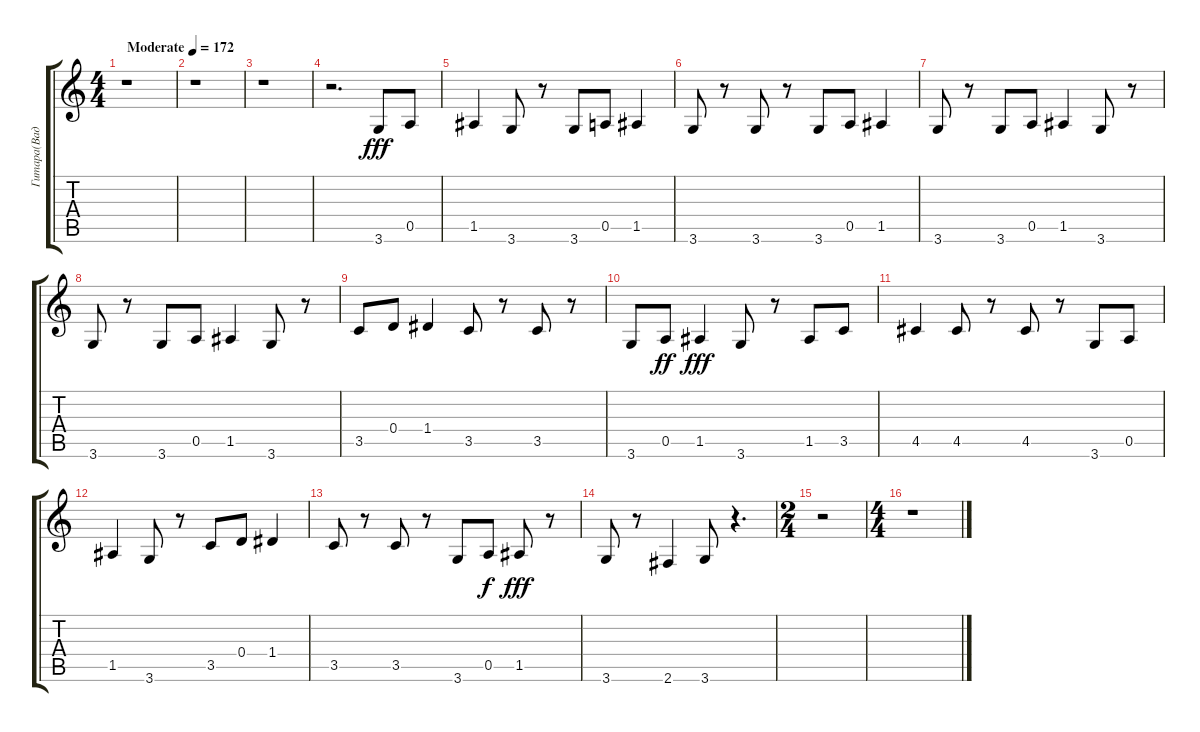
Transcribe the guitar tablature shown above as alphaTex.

\track ("Гитара(Вадим)" "Гитара(Вад") {instrument distortionguitar}
\staff {score tabs}
\tuning (E4 B3 G3 D3 A2 E2) {hide}
\ts (4 4)
\tempo (172 "Moderate")
\clef g2
\ks c
r.1{dy fff instrument distortionguitar} |
r.1 |
r.1 |
r.2{d} 3.6.8 0.5.8 |
1.5.4 3.6.8 r.8 3.6.8 0.5.8 1.5.4 |
3.6.8 r.8 3.6.8 r.8 3.6.8 0.5.8 1.5.4 |
3.6.8 r.8 3.6.8 0.5.8 1.5.4 3.6.8 r.8 |
3.6.8 r.8 3.6.8 0.5.8 1.5.4 3.6.8 r.8 |
3.5.8 0.4.8 1.4.4 3.5.8 r.8 3.5.8 r.8 |
3.6.8 0.5.8{dy ff} 1.5.4{dy fff} 3.6.8 r.8 1.5.8 3.5.8 |
4.5.4 4.5.8 r.8 4.5.8 r.8 3.6.8 0.5.8 |
1.5.4 3.6.8 r.8 3.5.8 0.4.8 1.4.4 |
3.5.8 r.8 3.5.8 r.8 3.6.8 0.5.8{dy f} 1.5.8{dy fff} r.8 |
3.6.8 r.8 2.6.4 3.6.8 r.4{d} |
\ts (2 4)
r.2 |
\ts (4 4)
r.1
